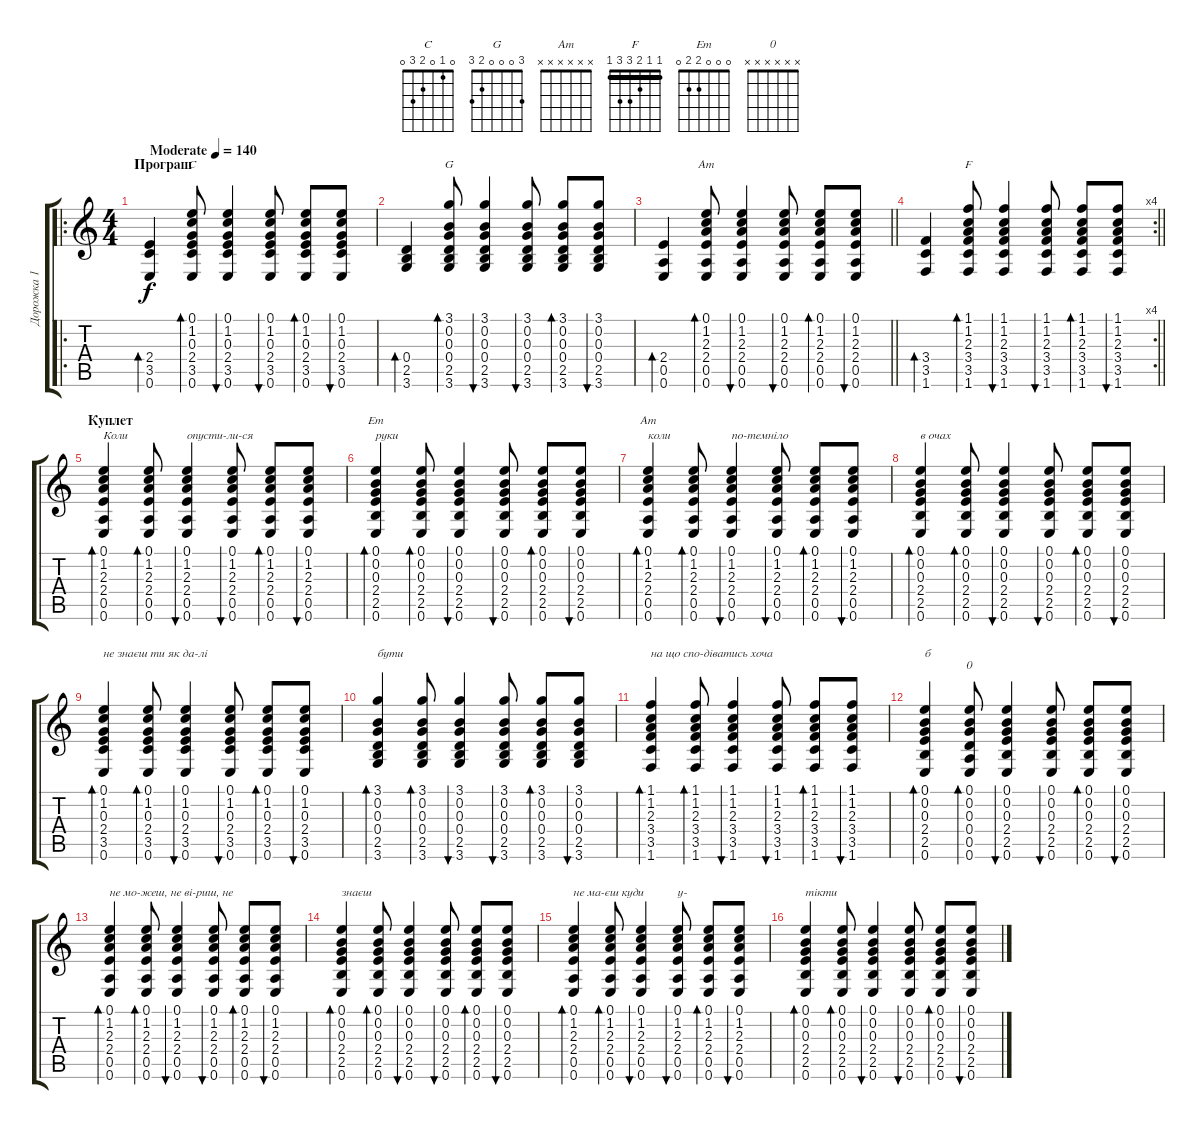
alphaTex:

\track ("Дорожка 1" "Дорожка 1") {instrument acousticguitarsteel}
\staff {score tabs}
\tuning (E4 B3 G3 D3 A2 E2) {hide}
\chord ("C" 0 1 0 2 3 0)
\chord ("G" 3 0 0 0 2 3)
\chord ("Am" 0 1 2 2 0 0)
\chord ("F" 1 1 2 3 3 1) {barre 1}
\chord ("Em" 0 0 0 2 2 0)
\chord ("Am" x x x x x x)
\chord ("0" x x x x x x)
\ro
\ts (4 4)
\section ("" "Програш")
\tempo (140 "Moderate")
\clef g2
\ks c
(2.4 3.5 0.6).4{bd 120 dy f instrument acousticguitarsteel} (0.1 1.2 0.3 2.4 3.5 0.6).8{bd 60 ch "C"} (0.1 1.2 0.3 2.4 3.5 0.6).4{bu 60} (0.1 1.2 0.3 2.4 3.5 0.6).8{bu 60} (0.1 1.2 0.3 2.4 3.5 0.6).8{bd 60} (0.1 1.2 0.3 2.4 3.5 0.6).8{bu 60} |
(0.4 2.5 3.6).4{bd 120} (3.1 0.2 0.3 0.4 2.5 3.6).8{bd 60 ch "G"} (3.1 0.2 0.3 0.4 2.5 3.6).4{bu 60} (3.1 0.2 0.3 0.4 2.5 3.6).8{bu 60} (3.1 0.2 0.3 0.4 2.5 3.6).8{bd 60} (3.1 0.2 0.3 0.4 2.5 3.6).8{bu 60} |
\barLineRight lightlight
(2.4 0.5 0.6).4{bd 120} (0.1 1.2 2.3 2.4 0.5 0.6).8{bd 60 ch "Am"} (0.1 1.2 2.3 2.4 0.5 0.6).4{bu 120} (0.1 1.2 2.3 2.4 0.5 0.6).8{bu 60} (0.1 1.2 2.3 2.4 0.5 0.6).8{bd 60} (0.1 1.2 2.3 2.4 0.5 0.6).8{bu 60} |
\rc 4
\section ("" "")
\barLineRight lightlight
(3.4 3.5 1.6).4{bd 120} (1.1 1.2 2.3 3.4 3.5 1.6).8{bd 60 ch "F"} (1.1 1.2 2.3 3.4 3.5 1.6).4{bu 60} (1.1 1.2 2.3 3.4 3.5 1.6).8{bu 60} (1.1 1.2 2.3 3.4 3.5 1.6).8{bd 60} (1.1 1.2 2.3 3.4 3.5 1.6).8{bu 60} |
\section ("" "Куплет")
(0.1 1.2 2.3 2.4 0.5 0.6).4{bd 120 txt "Коли "} (0.1 1.2 2.3 2.4 0.5 0.6).8{bd 60} (0.1 1.2 2.3 2.4 0.5 0.6).4{bu 60 txt "опусти-ли-ся "} (0.1 1.2 2.3 2.4 0.5 0.6).8{bu 60} (0.1 1.2 2.3 2.4 0.5 0.6).8{bd 60} (0.1 1.2 2.3 2.4 0.5 0.6).8{bu 60} |
(0.1 0.2 0.3 2.4 2.5 0.6).4{bd 120 ch "Em" txt "руки"} (0.1 0.2 0.3 2.4 2.5 0.6).8{bd 60} (0.1 0.2 0.3 2.4 2.5 0.6).4{bu 60} (0.1 0.2 0.3 2.4 2.5 0.6).8{bu 60} (0.1 0.2 0.3 2.4 2.5 0.6).8{bd 60} (0.1 0.2 0.3 2.4 2.5 0.6).8{bu 60} |
(0.1 1.2 2.3 2.4 0.5 0.6).4{bd 120 ch "Am" txt "коли"} (0.1 1.2 2.3 2.4 0.5 0.6).8{bd 60} (0.1 1.2 2.3 2.4 0.5 0.6).4{bu 60 txt "по-темніло"} (0.1 1.2 2.3 2.4 0.5 0.6).8{bu 60} (0.1 1.2 2.3 2.4 0.5 0.6).8{bd 60} (0.1 1.2 2.3 2.4 0.5 0.6).8{bu 60} |
(0.1 0.2 0.3 2.4 2.5 0.6).4{bd 120 txt "в очах"} (0.1 0.2 0.3 2.4 2.5 0.6).8{bd 60} (0.1 0.2 0.3 2.4 2.5 0.6).4{bu 60} (0.1 0.2 0.3 2.4 2.5 0.6).8{bu 60} (0.1 0.2 0.3 2.4 2.5 0.6).8{bd 60} (0.1 0.2 0.3 2.4 2.5 0.6).8{bu 60} |
(0.1 1.2 0.3 2.4 3.5 0.6).4{bd 120 txt "не знаєш ти як да-лі"} (0.1 1.2 0.3 2.4 3.5 0.6).8{bd 60} (0.1 1.2 0.3 2.4 3.5 0.6).4{bu 60} (0.1 1.2 0.3 2.4 3.5 0.6).8{bu 60} (0.1 1.2 0.3 2.4 3.5 0.6).8{bd 60} (0.1 1.2 0.3 2.4 3.5 0.6).8{bu 60} |
(3.1 0.2 0.3 0.4 2.5 3.6).4{bd 120 txt "бути"} (3.1 0.2 0.3 0.4 2.5 3.6).8{bd 60} (3.1 0.2 0.3 0.4 2.5 3.6).4{bu 60} (3.1 0.2 0.3 0.4 2.5 3.6).8{bu 60} (3.1 0.2 0.3 0.4 2.5 3.6).8{bd 60} (3.1 0.2 0.3 0.4 2.5 3.6).8{bu 60} |
(1.1 1.2 2.3 3.4 3.5 1.6).4{bd 120 txt "на що спо-діватись хоча"} (1.1 1.2 2.3 3.4 3.5 1.6).8{bd 60} (1.1 1.2 2.3 3.4 3.5 1.6).4{bu 60} (1.1 1.2 2.3 3.4 3.5 1.6).8{bu 60} (1.1 1.2 2.3 3.4 3.5 1.6).8{bd 60} (1.1 1.2 2.3 3.4 3.5 1.6).8{bu 60} |
(0.1 0.2 0.3 2.4 2.5 0.6).4{bd 120 txt "б"} (0.1 0.2 0.3 0.4 0.5 0.6).8{bd 60 ch "0"} (0.1 0.2 0.3 2.4 2.5 0.6).4{bu 60} (0.1 0.2 0.3 2.4 2.5 0.6).8{bu 60} (0.1 0.2 0.3 2.4 2.5 0.6).8{bd 60} (0.1 0.2 0.3 2.4 2.5 0.6).8{bu 60} |
(0.1 1.2 2.3 2.4 0.5 0.6).4{bd 120 txt "не мо-жеш, не ві-риш, не"} (0.1 1.2 2.3 2.4 0.5 0.6).8{bd 60} (0.1 1.2 2.3 2.4 0.5 0.6).4{bu 60} (0.1 1.2 2.3 2.4 0.5 0.6).8{bu 60} (0.1 1.2 2.3 2.4 0.5 0.6).8{bd 60} (0.1 1.2 2.3 2.4 0.5 0.6).8{bu 60} |
(0.1 0.2 0.3 2.4 2.5 0.6).4{bd 120 txt "знаєш"} (0.1 0.2 0.3 2.4 2.5 0.6).8{bd 60} (0.1 0.2 0.3 2.4 2.5 0.6).4{bu 60} (0.1 0.2 0.3 2.4 2.5 0.6).8{bu 60} (0.1 0.2 0.3 2.4 2.5 0.6).8{bd 60} (0.1 0.2 0.3 2.4 2.5 0.6).8{bu 60} |
(0.1 1.2 2.3 2.4 0.5 0.6).4{bd 120 txt "не ма-єш куди"} (0.1 1.2 2.3 2.4 0.5 0.6).8{bd 60} (0.1 1.2 2.3 2.4 0.5 0.6).4{bu 60} (0.1 1.2 2.3 2.4 0.5 0.6).8{bu 60 txt "у-"} (0.1 1.2 2.3 2.4 0.5 0.6).8{bd 60} (0.1 1.2 2.3 2.4 0.5 0.6).8{bu 60} |
(0.1 0.2 0.3 2.4 2.5 0.6).4{bd 120 txt "тікти"} (0.1 0.2 0.3 2.4 2.5 0.6).8{bd 60} (0.1 0.2 0.3 2.4 2.5 0.6).4{bu 60} (0.1 0.2 0.3 2.4 2.5 0.6).8{bu 60} (0.1 0.2 0.3 2.4 2.5 0.6).8{bd 60} (0.1 0.2 0.3 2.4 2.5 0.6).8{bu 60}
